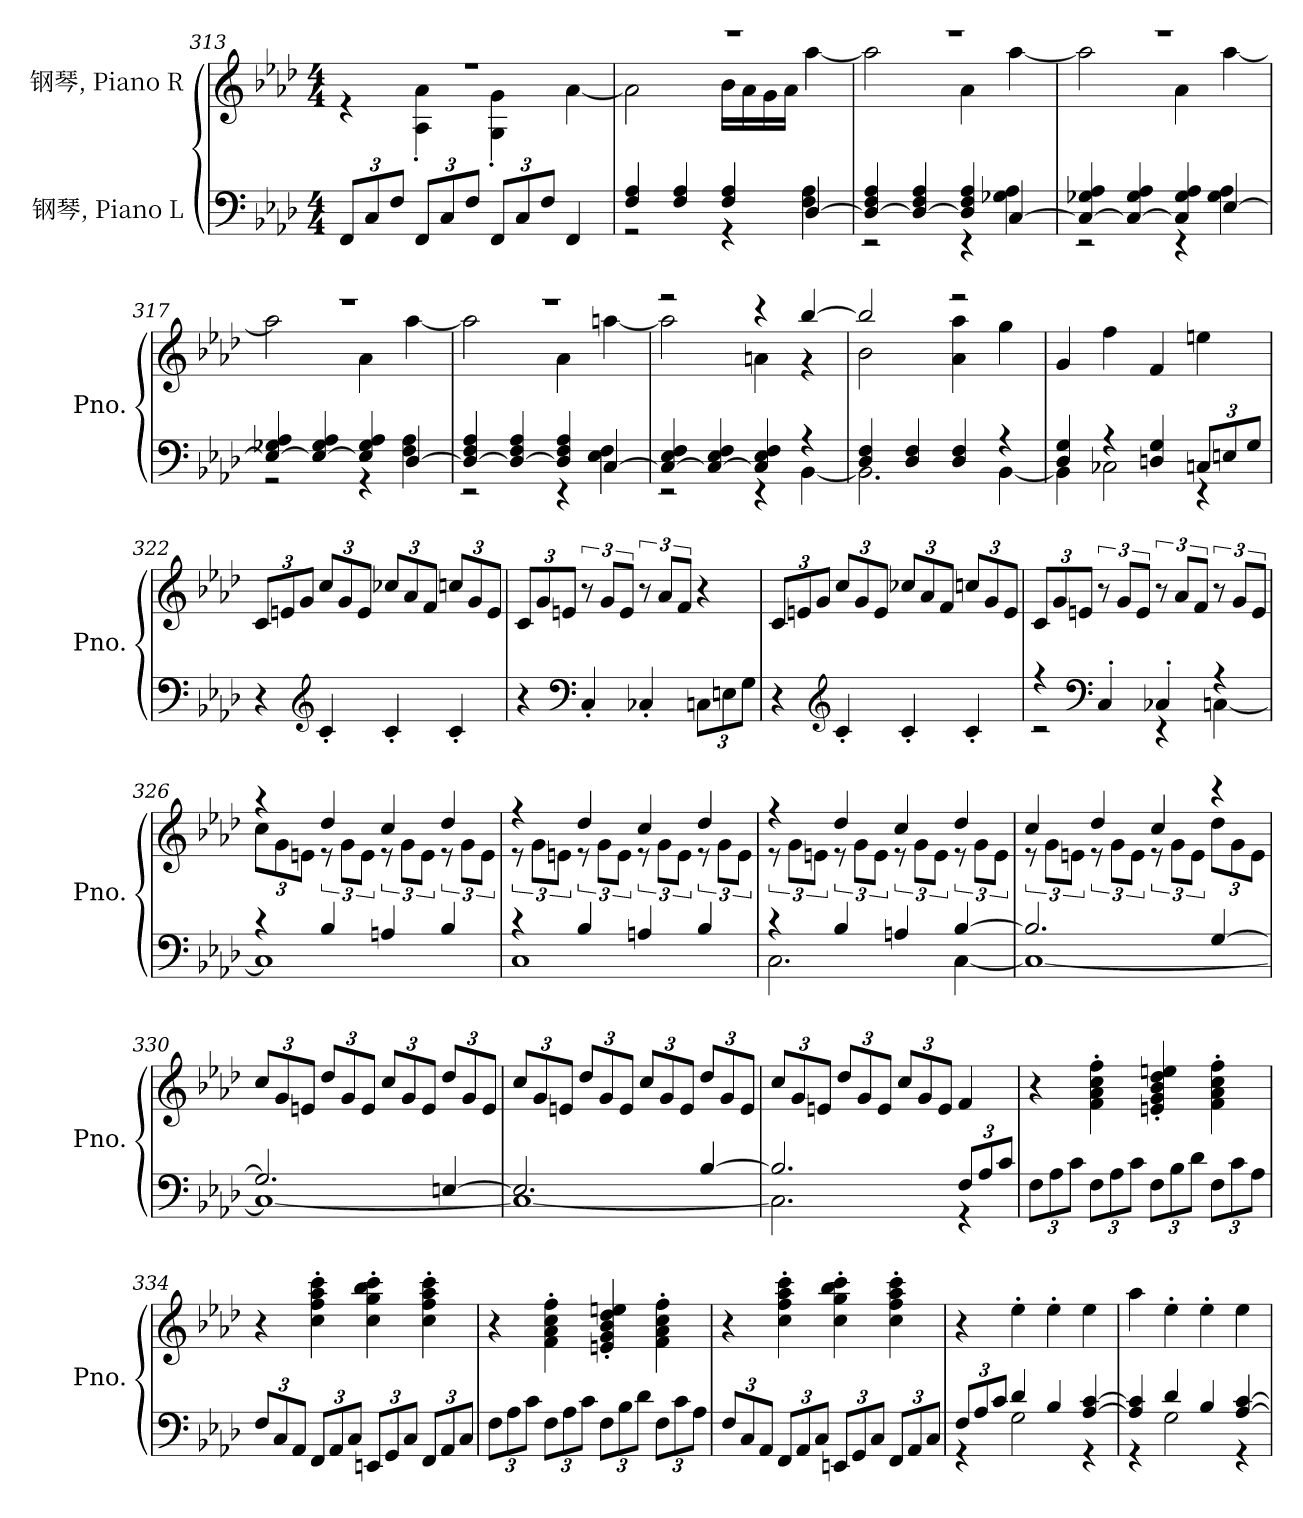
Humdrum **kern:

**kern	**kern
*part2	*part1
*staff2	*staff1
*I"钢琴, Piano L	*I"钢琴, Piano R
*I'Pno.	*I'Pno.
!!LO:LB:g=z
*clefF4	*clefG2
*k[b-e-a-d-]	*k[b-e-a-d-]
*M4/4	*M4/4
*Xbrackettup	*
=313	=313
*	*^
12FF/L	1r	4r
12C/	.	.
12F/J	.	.
12FF/L	.	4A-\' 4a-\'
12C/	.	.
12F/J	.	.
12FF/L	.	4G\' 4g\'
12C/	.	.
12F/J	.	.
4FF/	.	[4a-\
=314	=314	=314
*^	*	*
4F/ 4A-/	2r	1r	2a-\]
4F/ 4A-/	.	.	.
4F/ 4A-/	4r	.	16b-\LL
.	.	.	16a-\
.	.	.	16g\
.	.	.	16a-\JJ
[4D-/	4F\ 4A-\	.	[4aa-\
=315	=315	=315	=315
4D-/_ 4F/ 4A-/	2r	1r	2aa-\]
4D-/_ 4F/ 4A-/	.	.	.
4D-/] 4F/ 4A-/	4r	.	4a-\
[4C/	4G-X\ 4A-\	.	[4aa-\
=316	=316	=316	=316
4C/_ 4G-X/ 4A-/	2r	1r	2aa-\]
4C/_ 4G-/ 4A-/	.	.	.
4C/] 4G-/ 4A-/	4r	.	4a-\
[4E-/	4G-\ 4A-\	.	[4aa-\
=317	=317	=317	=317
4E-/_ 4G-X/ 4A-/	2r	1r	2aa-\]
4E-/_ 4G-/ 4A-/	.	.	.
4E-/] 4G-/ 4A-/	4r	.	4a-\
[4D-/	4F\ 4A-\	.	[4aa-\
!!LO:LB:g=z	!!
=318	=318	=318	=318
4D-/_ 4F/ 4A-/	2r	1r	2aa-\]
4D-/_ 4F/ 4A-/	.	.	.
4D-/] 4F/ 4A-/	4r	.	4a-\
[4C/	4E-\ 4F\	.	[4aan\
=319	=319	=319	=319
4C/_ 4E-/ 4F/	2r	2r	2aa\]
4C/_ 4E-/ 4F/	.	.	.
4C/] 4E-/ 4F/	4r	4r	4an\
4r	[4BB-\	[4bb-/	4r
=320	=320	=320	=320
4D-/ 4F/	2.BB-\]	2bb-/]	2b-\
4D-/ 4F/	.	.	.
4D-/ 4F/	.	2r	4a-\ 4aa-\
4r	[4BB-\	.	4gg\
*	*	*v	*v
=321	=321	=321
4D-/ 4G/	4BB-\]	4g/
4r	2C-X\	4ff\
4Dn/ 4G/	.	4f/
12Cn/L	4r	4een\
12En/	.	.
12G/J	.	.
*v	*v	*
!!LO:LB:g=z
=322	=322
*	*Xbrackettup
4r	12c/L
.	12en/
.	12g/J
*clefG2	*
4c'/	12cc/L
.	12g/
.	12e/J
4c'/	12cc-X/L
.	12a-/
.	12f/J
4c'/	12ccn/L
.	12g/
.	12e/J
=323	=323
4r	12c/L
.	12g/
.	12en/J
*clefF4	*
*	*brackettup
4C'/	12r
.	12g/L
.	12e/J
4C-X'/	12r
.	12a-/L
.	12f/J
12Cn\L	4r
12En\	.
12G\J	.
!!LO:LB:g=z
=324	=324
*	*Xbrackettup
4r	12c/L
.	12en/
.	12g/J
*clefG2	*
4c'/	12cc/L
.	12g/
.	12e/J
4c'/	12cc-X/L
.	12a-/
.	12f/J
4c'/	12ccn/L
.	12g/
.	12e/J
=325	=325
*^	*
4r	2r	12c/L
.	.	12g/
.	.	12en/J
*clefF4	*	*
*	*	*brackettup
4C'/	.	12r
.	.	12g/L
.	.	12e/J
4C-X'/	4r	12r
.	.	12a-/L
.	.	12f/J
4r	[4Cn\	12r
.	.	12g/L
.	.	12e/J
=326	=326	=326
*	*	*^
*	*	*	*Xbrackettup
4r	1C]	4r	12cc\L
.	.	.	12g\
.	.	.	12en\J
*	*	*	*brackettup
4B-/	.	4dd-/	12r
.	.	.	12g\L
.	.	.	12e\J
4An/	.	4cc/	12r
.	.	.	12g\L
.	.	.	12e\J
4B-/	.	4dd-/	12r
.	.	.	12g\L
.	.	.	12e\J
!!LO:PB:g=z	!!
=327	=327	=327	=327
4r	1C	4r	12r
.	.	.	12g\L
.	.	.	12en\J
4B-/	.	4dd-/	12r
.	.	.	12g\L
.	.	.	12e\J
4An/	.	4cc/	12r
.	.	.	12g\L
.	.	.	12e\J
4B-/	.	4dd-/	12r
.	.	.	12g\L
.	.	.	12e\J
=328	=328	=328	=328
4r	2.C\	4r	12r
.	.	.	12g\L
.	.	.	12en\J
4B-/	.	4dd-/	12r
.	.	.	12g\L
.	.	.	12e\J
4An/	.	4cc/	12r
.	.	.	12g\L
.	.	.	12e\J
[4B-/	[4C\	4dd-/	12r
.	.	.	12g\L
.	.	.	12e\J
=329	=329	=329	=329
2.B-/]	1C_	4cc/	12r
.	.	.	12g\L
.	.	.	12en\J
.	.	4dd-/	12r
.	.	.	12g\L
.	.	.	12e\J
.	.	4cc/	12r
.	.	.	12g\L
.	.	.	12e\J
*	*	*	*Xbrackettup
[4G/	.	4r	12dd-\L
.	.	.	12g\
.	.	.	12e\J
*	*	*v	*v
!!LO:LB:g=z
=330	=330	=330
2.G/]	1C_	12cc/L
.	.	12g/
.	.	12en/J
.	.	12dd-/L
.	.	12g/
.	.	12e/J
.	.	12cc/L
.	.	12g/
.	.	12e/J
[4En/	.	12dd-/L
.	.	12g/
.	.	12e/J
=331	=331	=331
2.E/]	1C_	12cc/L
.	.	12g/
.	.	12en/J
.	.	12dd-/L
.	.	12g/
.	.	12e/J
.	.	12cc/L
.	.	12g/
.	.	12e/J
[4B-/	.	12dd-/L
.	.	12g/
.	.	12e/J
=332	=332	=332
2.B-/]	2.C\]	12cc/L
.	.	12g/
.	.	12en/J
.	.	12dd-/L
.	.	12g/
.	.	12e/J
.	.	12cc/L
.	.	12g/
.	.	12e/J
12F/L	4r	4f/
12A-/	.	.
12c/J	.	.
*v	*v	*
!!LO:LB:g=z
=333	=333
12F\L	4r
12A-\	.
12c\J	.
12F\L	4f\' 4a-\' 4cc\' 4ff\'
12A-\	.
12c\J	.
12F\L	4en/' 4g/' 4b-/' 4dd-/' 4een/'
12B-\	.
12d-\J	.
12F\L	4f\' 4a-\' 4cc\' 4ff\'
12c\	.
12A-\J	.
=334	=334
12F/L	4r
12C/	.
12AA-/J	.
12FF/L	4cc\' 4ff\' 4aa-\' 4ccc\'
12AA-/	.
12C/J	.
12EEn/L	4cc\' 4gg\' 4bb-\' 4ccc\'
12GG/	.
12C/J	.
12FF/L	4cc\' 4ff\' 4aa-\' 4ccc\'
12AA-/	.
12C/J	.
=335	=335
12F\L	4r
12A-\	.
12c\J	.
12F\L	4f\' 4a-\' 4cc\' 4ff\'
12A-\	.
12c\J	.
12F\L	4en/' 4g/' 4b-/' 4dd-/' 4een/'
12B-\	.
12d-\J	.
12F\L	4f\' 4a-\' 4cc\' 4ff\'
12c\	.
12A-\J	.
!!LO:LB:g=z
=336	=336
12F/L	4r
12C/	.
12AA-/J	.
12FF/L	4cc\' 4ff\' 4aa-\' 4ccc\'
12AA-/	.
12C/J	.
12EEn/L	4cc\' 4gg\' 4bb-\' 4ccc\'
12GG/	.
12C/J	.
12FF/L	4cc\' 4ff\' 4aa-\' 4ccc\'
12AA-/	.
12C/J	.
=337	=337
*^	*
12F/L	4r	4r
12A-/	.	.
12c/J	.	.
4d-/	2G\	4ee-'\
4B-/	.	4ee-'\
[4A-/ [4c/	4r	4ee-\
=338	=338	=338
4A-/] 4c/]	4r	4aa-\
4d-/	2G\	4ee-'\
4B-/	.	4ee-'\
[4A-/ [4c/	4r	4ee-\
*v	*v	*
=	=
*-	*-
